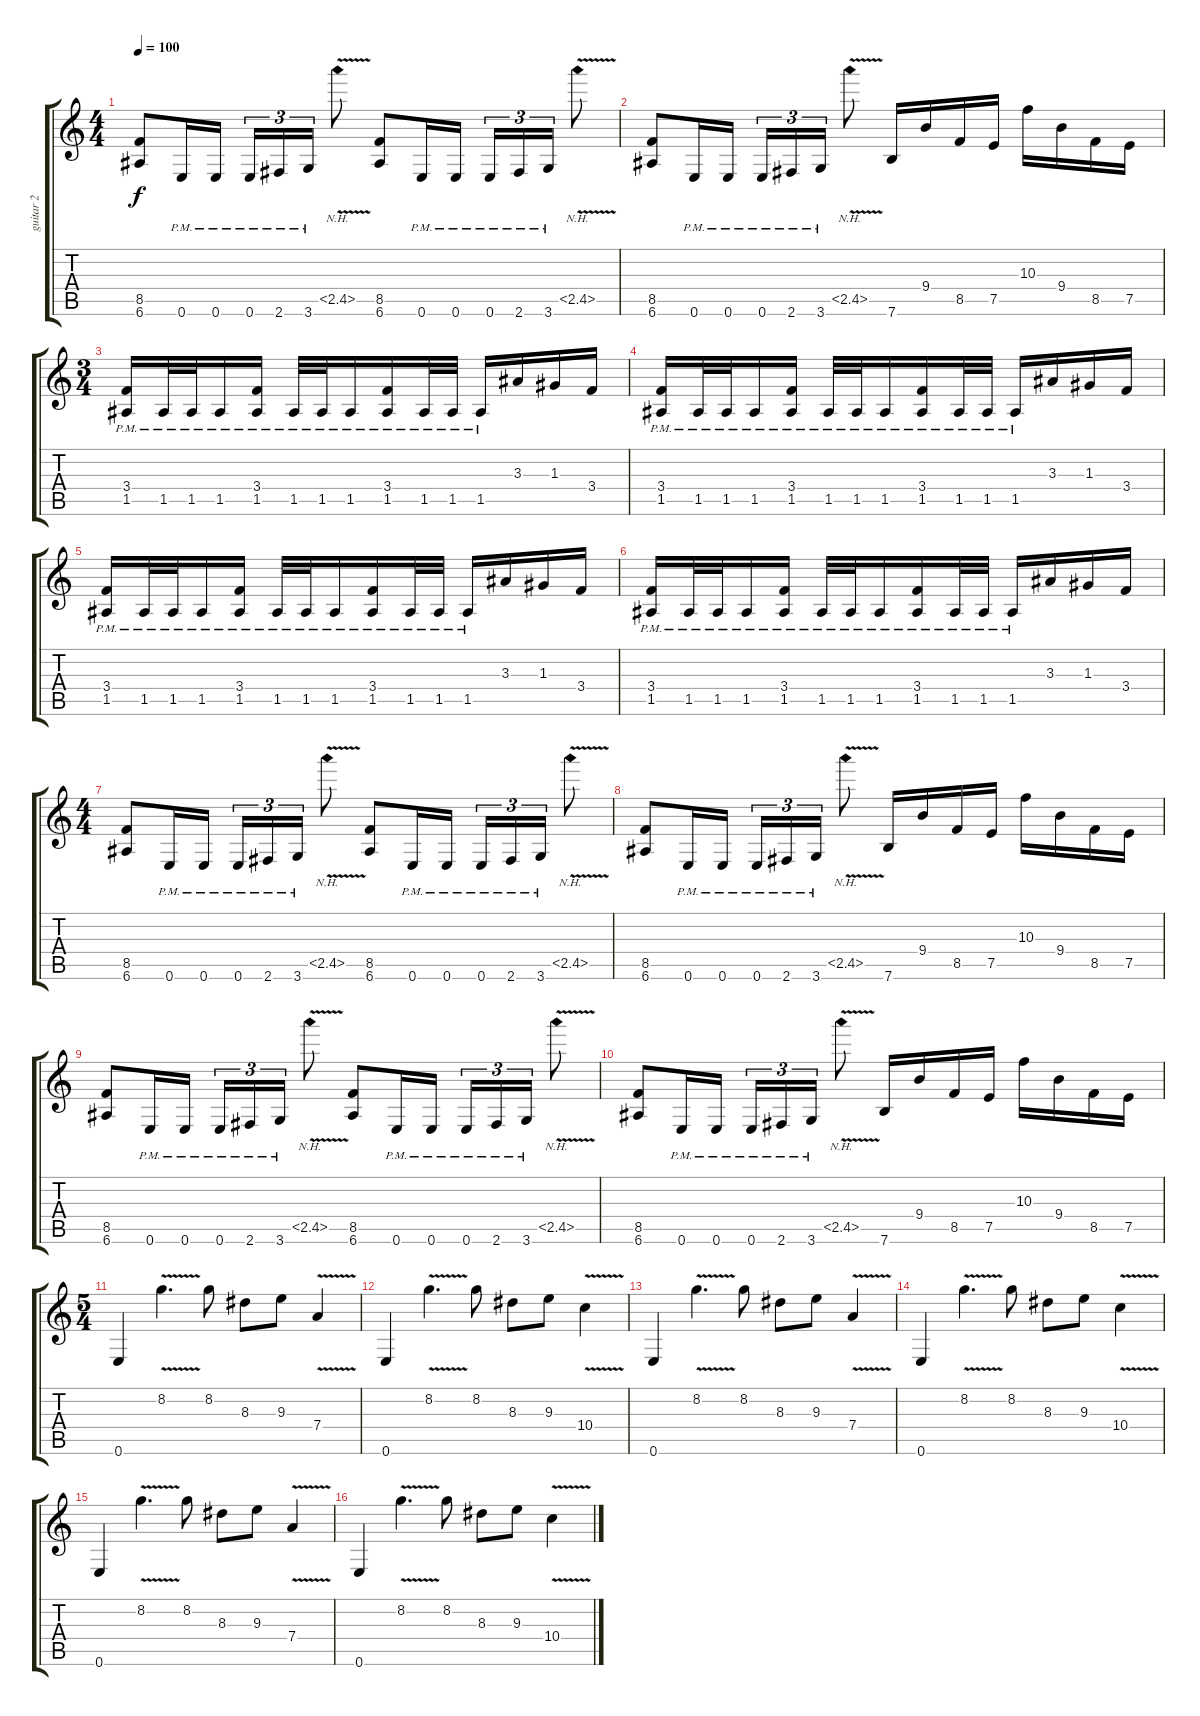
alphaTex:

\track ("guitar 2" "guitar 2") {instrument distortionguitar}
\staff {score tabs}
\tuning (E4 B3 G3 D3 A2 E2) {hide}
\ts (4 4)
\tempo 100
\clef g2
\ks c
(8.5 6.6).8{dy f} 0.6{pm}.16 0.6{pm}.16 0.6{pm}.16{tu (3 2)} 2.6{pm}.16{tu (3 2)} 3.6{pm}.16{tu (3 2)} 2.5{nh v}.8 (8.5 6.6).8 0.6{pm}.16 0.6{pm}.16 0.6{pm}.16{tu (3 2)} 2.6{pm}.16{tu (3 2)} 3.6{pm}.16{tu (3 2)} 2.5{nh v}.8 |
(8.5 6.6).8 0.6{pm}.16 0.6{pm}.16 0.6{pm}.16{tu (3 2)} 2.6{pm}.16{tu (3 2)} 3.6{pm}.16{tu (3 2)} 2.5{nh v}.8 7.6.16 9.4.16 8.5.16 7.5.16 10.3.16 9.4.16 8.5.16 7.5.16 |
\ts (3 4)
(3.4{pm} 1.5{pm}).16 1.5{pm}.32 1.5{pm}.32 1.5{pm}.16 (3.4{pm} 1.5{pm}).16 1.5{pm}.32 1.5{pm}.32 1.5{pm}.16 (3.4{pm} 1.5{pm}).16 1.5{pm}.32 1.5{pm}.32 1.5{pm}.16 3.3.16 1.3.16 3.4.16 |
(3.4{pm} 1.5{pm}).16 1.5{pm}.32 1.5{pm}.32 1.5{pm}.16 (3.4{pm} 1.5{pm}).16 1.5{pm}.32 1.5{pm}.32 1.5{pm}.16 (3.4{pm} 1.5{pm}).16 1.5{pm}.32 1.5{pm}.32 1.5{pm}.16 3.3.16 1.3.16 3.4.16 |
(3.4{pm} 1.5{pm}).16 1.5{pm}.32 1.5{pm}.32 1.5{pm}.16 (3.4{pm} 1.5{pm}).16 1.5{pm}.32 1.5{pm}.32 1.5{pm}.16 (3.4{pm} 1.5{pm}).16 1.5{pm}.32 1.5{pm}.32 1.5{pm}.16 3.3.16 1.3.16 3.4.16 |
(3.4{pm} 1.5{pm}).16 1.5{pm}.32 1.5{pm}.32 1.5{pm}.16 (3.4{pm} 1.5{pm}).16 1.5{pm}.32 1.5{pm}.32 1.5{pm}.16 (3.4{pm} 1.5{pm}).16 1.5{pm}.32 1.5{pm}.32 1.5{pm}.16 3.3.16 1.3.16 3.4.16 |
\ts (4 4)
(8.5 6.6).8 0.6{pm}.16 0.6{pm}.16 0.6{pm}.16{tu (3 2)} 2.6{pm}.16{tu (3 2)} 3.6{pm}.16{tu (3 2)} 2.5{nh v}.8 (8.5 6.6).8 0.6{pm}.16 0.6{pm}.16 0.6{pm}.16{tu (3 2)} 2.6{pm}.16{tu (3 2)} 3.6{pm}.16{tu (3 2)} 2.5{nh v}.8 |
(8.5 6.6).8 0.6{pm}.16 0.6{pm}.16 0.6{pm}.16{tu (3 2)} 2.6{pm}.16{tu (3 2)} 3.6{pm}.16{tu (3 2)} 2.5{nh v}.8 7.6.16 9.4.16 8.5.16 7.5.16 10.3.16 9.4.16 8.5.16 7.5.16 |
(8.5 6.6).8 0.6{pm}.16 0.6{pm}.16 0.6{pm}.16{tu (3 2)} 2.6{pm}.16{tu (3 2)} 3.6{pm}.16{tu (3 2)} 2.5{nh v}.8 (8.5 6.6).8 0.6{pm}.16 0.6{pm}.16 0.6{pm}.16{tu (3 2)} 2.6{pm}.16{tu (3 2)} 3.6{pm}.16{tu (3 2)} 2.5{nh v}.8 |
(8.5 6.6).8 0.6{pm}.16 0.6{pm}.16 0.6{pm}.16{tu (3 2)} 2.6{pm}.16{tu (3 2)} 3.6{pm}.16{tu (3 2)} 2.5{nh v}.8 7.6.16 9.4.16 8.5.16 7.5.16 10.3.16 9.4.16 8.5.16 7.5.16 |
\ts (5 4)
0.6.4 8.2{v}.4{d} 8.2.8 8.3.8 9.3.8 7.4{v}.4 |
0.6.4 8.2{v}.4{d} 8.2.8 8.3.8 9.3.8 10.4{v}.4 |
0.6.4 8.2{v}.4{d} 8.2.8 8.3.8 9.3.8 7.4{v}.4 |
0.6.4 8.2{v}.4{d} 8.2.8 8.3.8 9.3.8 10.4{v}.4 |
0.6.4 8.2{v}.4{d} 8.2.8 8.3.8 9.3.8 7.4{v}.4 |
0.6.4 8.2{v}.4{d} 8.2.8 8.3.8 9.3.8 10.4{v}.4
